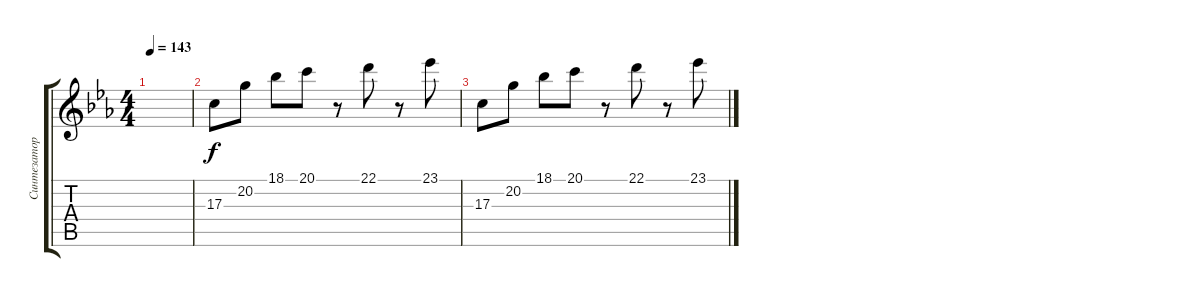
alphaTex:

\track ("Синтезатор 1" "Синтезатор") {instrument electricpiano1}
\staff {score tabs}
\tuning (E4 B3 G3 D3 A2 E2) {hide}
\ts (4 4)
\tempo 143
\clef g2
\ks cminor
|
17.3.8 20.2.8 18.1.8 20.1.8 r.8 22.1.8 r.8 23.1.8 |
17.3.8 20.2.8 18.1.8 20.1.8 r.8 22.1.8 r.8 23.1.8
